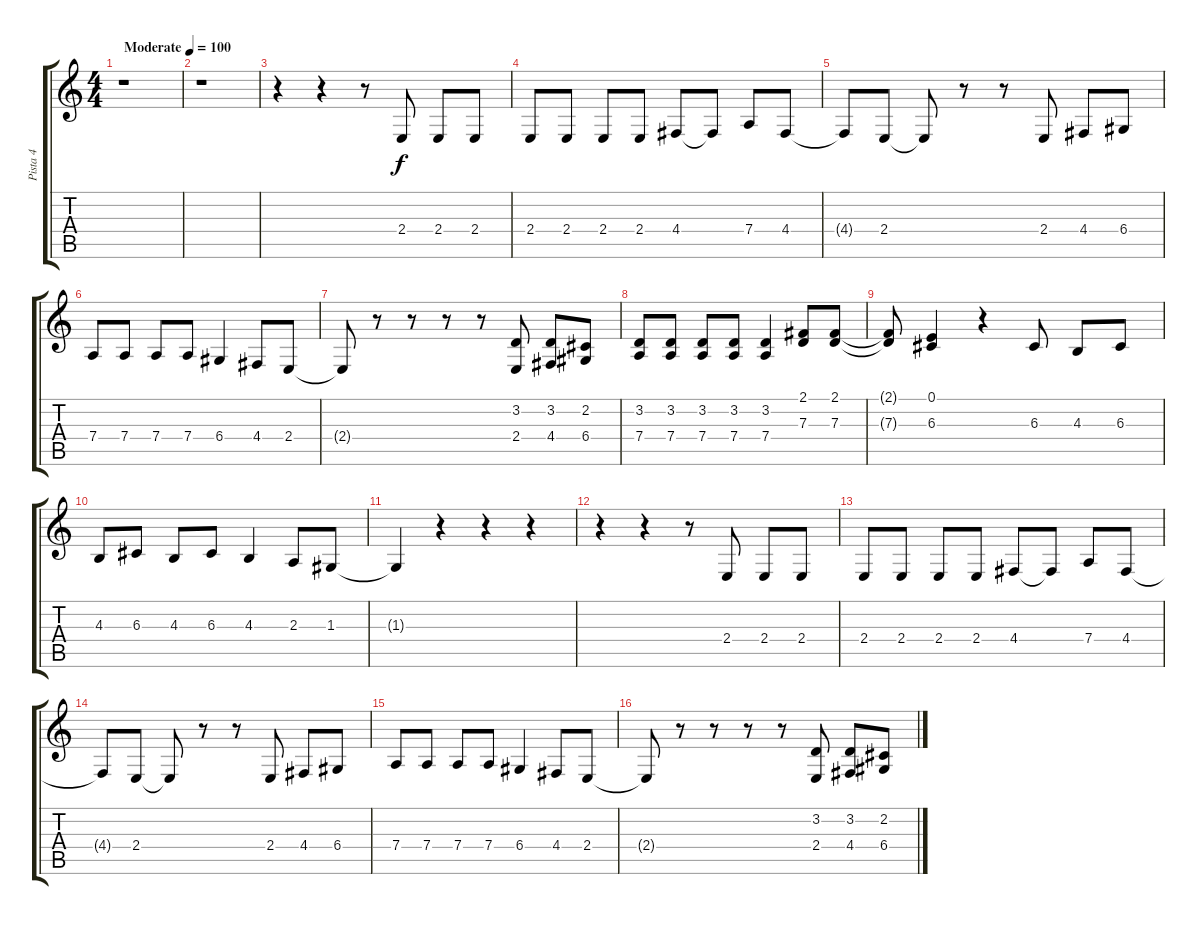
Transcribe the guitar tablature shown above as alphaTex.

\track ("Pista 4" "Pista 4") {instrument accordion}
\staff {score tabs}
\tuning (E4 B3 G3 D3 A2 E2) {hide}
\ts (4 4)
\tempo (100 "Moderate")
\clef g2
\ks c
r.1{dy f instrument accordion} |
r.1 |
r.4 r.4 r.8 2.4.8 2.4.8 2.4.8 |
2.4.8 2.4.8 2.4.8 2.4.8 4.4.8 4.4{t}.8 7.4.8 4.4.8 |
4.4{t}.8 2.4.8 2.4{t}.8 r.8 r.8 2.4.8 4.4.8 6.4.8 |
7.4.8 7.4.8 7.4.8 7.4.8 6.4.4 4.4.8 2.4.8 |
2.4{t}.8 r.8 r.8 r.8 r.8 (3.2 2.4).8 (3.2 4.4).8 (2.2 6.4).8 |
(3.2 7.4).8 (3.2 7.4).8 (3.2 7.4).8 (3.2 7.4).8 (3.2 7.4).4 (2.1 7.3).8 (2.1 7.3).8 |
(2.1{t} 7.3{t}).8 (0.1 6.3).4 r.4 6.3.8 4.3.8 6.3.8 |
4.3.8 6.3.8 4.3.8 6.3.8 4.3.4 2.3.8 1.3.8 |
1.3{t}.4 r.4 r.4 r.4 |
r.4 r.4 r.8 2.4.8 2.4.8 2.4.8 |
2.4.8 2.4.8 2.4.8 2.4.8 4.4.8 4.4{t}.8 7.4.8 4.4.8 |
4.4{t}.8 2.4.8 2.4{t}.8 r.8 r.8 2.4.8 4.4.8 6.4.8 |
7.4.8 7.4.8 7.4.8 7.4.8 6.4.4 4.4.8 2.4.8 |
2.4{t}.8 r.8 r.8 r.8 r.8 (3.2 2.4).8 (3.2 4.4).8 (2.2 6.4).8
